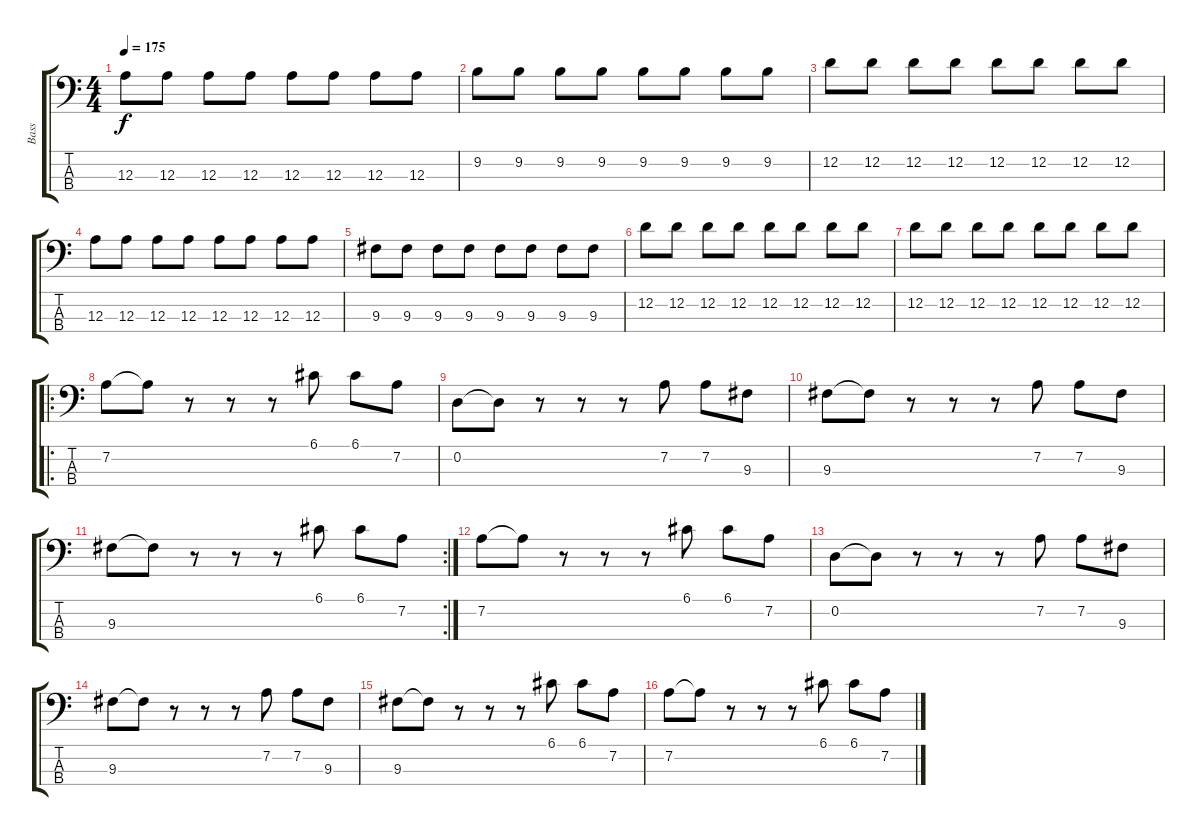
\track ("Bass" "Bass") {instrument electricbassfinger}
\staff {score tabs}
\tuning (G2 D2 A1 D1) {hide}
\ts (4 4)
\tempo 175
\clef f4
\ks c
12.3.8{dy f} 12.3.8 12.3.8 12.3.8 12.3.8 12.3.8 12.3.8 12.3.8 |
9.2.8 9.2.8 9.2.8 9.2.8 9.2.8 9.2.8 9.2.8 9.2.8 |
12.2.8 12.2.8 12.2.8 12.2.8 12.2.8 12.2.8 12.2.8 12.2.8 |
12.3.8 12.3.8 12.3.8 12.3.8 12.3.8 12.3.8 12.3.8 12.3.8 |
9.3.8 9.3.8 9.3.8 9.3.8 9.3.8 9.3.8 9.3.8 9.3.8 |
12.2.8 12.2.8 12.2.8 12.2.8 12.2.8 12.2.8 12.2.8 12.2.8 |
12.2.8 12.2.8 12.2.8 12.2.8 12.2.8 12.2.8 12.2.8 12.2.8 |
\ro
7.2.8 7.2{t}.8 r.8 r.8 r.8 6.1.8 6.1.8 7.2.8 |
0.2.8 0.2{t}.8 r.8 r.8 r.8 7.2.8 7.2.8 9.3.8 |
9.3.8 9.3{t}.8 r.8 r.8 r.8 7.2.8 7.2.8 9.3.8 |
\rc 2
9.3.8 9.3{t}.8 r.8 r.8 r.8 6.1.8 6.1.8 7.2.8 |
7.2.8 7.2{t}.8 r.8 r.8 r.8 6.1.8 6.1.8 7.2.8 |
0.2.8 0.2{t}.8 r.8 r.8 r.8 7.2.8 7.2.8 9.3.8 |
9.3.8 9.3{t}.8 r.8 r.8 r.8 7.2.8 7.2.8 9.3.8 |
9.3.8 9.3{t}.8 r.8 r.8 r.8 6.1.8 6.1.8 7.2.8 |
7.2.8 7.2{t}.8 r.8 r.8 r.8 6.1.8 6.1.8 7.2.8
